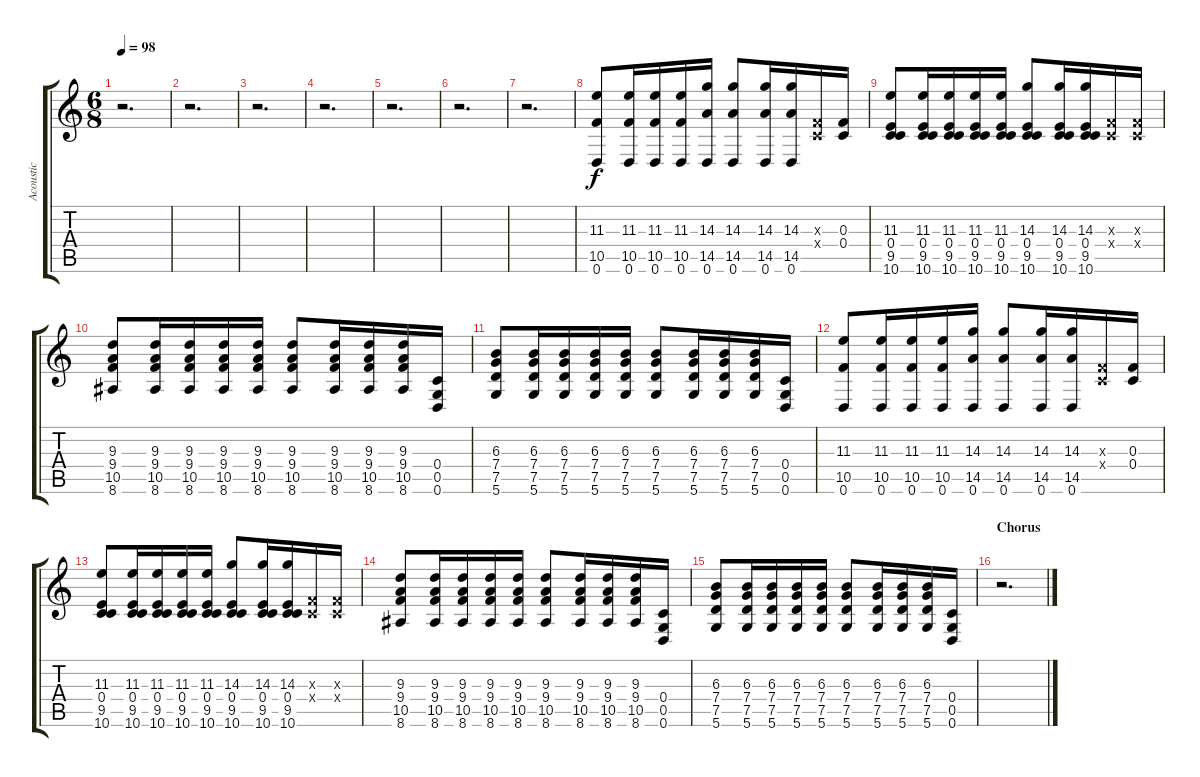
\track ("Acoustic " "Acoustic ") {instrument acousticguitarnylon}
\staff {score tabs}
\tuning (D4 A3 F3 C3 G2 D2) {hide}
\ts (6 8)
\tempo 98
\clef g2
\ks c
r.2{d dy f} |
r.2{d} |
r.2{d} |
r.2{d} |
r.2{d} |
r.2{d} |
r.2{d} |
(11.3 10.5 0.6).8 (11.3 10.5 0.6).16 (11.3 10.5 0.6).16 (11.3 10.5 0.6).16 (14.3 14.5 0.6).16 (14.3 14.5 0.6).8 (14.3 14.5 0.6).16 (14.3 14.5 0.6).16 (0.3{x} 0.4{x}).16 (0.3 0.4).16 |
(11.3 0.4 9.5 10.6).8 (11.3 0.4 9.5 10.6).16 (11.3 0.4 9.5 10.6).16 (11.3 0.4 9.5 10.6).16 (11.3 0.4 9.5 10.6).16 (14.3 0.4 9.5 10.6).8 (14.3 0.4 9.5 10.6).16 (14.3 0.4 9.5 10.6).16 (0.3{x} 0.4{x}).16 (0.3{x} 0.4{x}).16 |
(9.3 9.4 10.5 8.6).8 (9.3 9.4 10.5 8.6).16 (9.3 9.4 10.5 8.6).16 (9.3 9.4 10.5 8.6).16 (9.3 9.4 10.5 8.6).16 (9.3 9.4 10.5 8.6).8 (9.3 9.4 10.5 8.6).16 (9.3 9.4 10.5 8.6).16 (9.3 9.4 10.5 8.6).16 (0.4 0.5 0.6).16 |
(6.3 7.4 7.5 5.6).8 (6.3 7.4 7.5 5.6).16 (6.3 7.4 7.5 5.6).16 (6.3 7.4 7.5 5.6).16 (6.3 7.4 7.5 5.6).16 (6.3 7.4 7.5 5.6).8 (6.3 7.4 7.5 5.6).16 (6.3 7.4 7.5 5.6).16 (6.3 7.4 7.5 5.6).16 (0.4 0.5 0.6).16 |
(11.3 10.5 0.6).8 (11.3 10.5 0.6).16 (11.3 10.5 0.6).16 (11.3 10.5 0.6).16 (14.3 14.5 0.6).16 (14.3 14.5 0.6).8 (14.3 14.5 0.6).16 (14.3 14.5 0.6).16 (0.3{x} 0.4{x}).16 (0.3 0.4).16 |
(11.3 0.4 9.5 10.6).8 (11.3 0.4 9.5 10.6).16 (11.3 0.4 9.5 10.6).16 (11.3 0.4 9.5 10.6).16 (11.3 0.4 9.5 10.6).16 (14.3 0.4 9.5 10.6).8 (14.3 0.4 9.5 10.6).16 (14.3 0.4 9.5 10.6).16 (0.3{x} 0.4{x}).16 (0.3{x} 0.4{x}).16 |
(9.3 9.4 10.5 8.6).8 (9.3 9.4 10.5 8.6).16 (9.3 9.4 10.5 8.6).16 (9.3 9.4 10.5 8.6).16 (9.3 9.4 10.5 8.6).16 (9.3 9.4 10.5 8.6).8 (9.3 9.4 10.5 8.6).16 (9.3 9.4 10.5 8.6).16 (9.3 9.4 10.5 8.6).16 (0.4 0.5 0.6).16 |
(6.3 7.4 7.5 5.6).8 (6.3 7.4 7.5 5.6).16 (6.3 7.4 7.5 5.6).16 (6.3 7.4 7.5 5.6).16 (6.3 7.4 7.5 5.6).16 (6.3 7.4 7.5 5.6).8 (6.3 7.4 7.5 5.6).16 (6.3 7.4 7.5 5.6).16 (6.3 7.4 7.5 5.6).16 (0.4 0.5 0.6).16 |
\section ("" "Chorus")
r.2{d}
